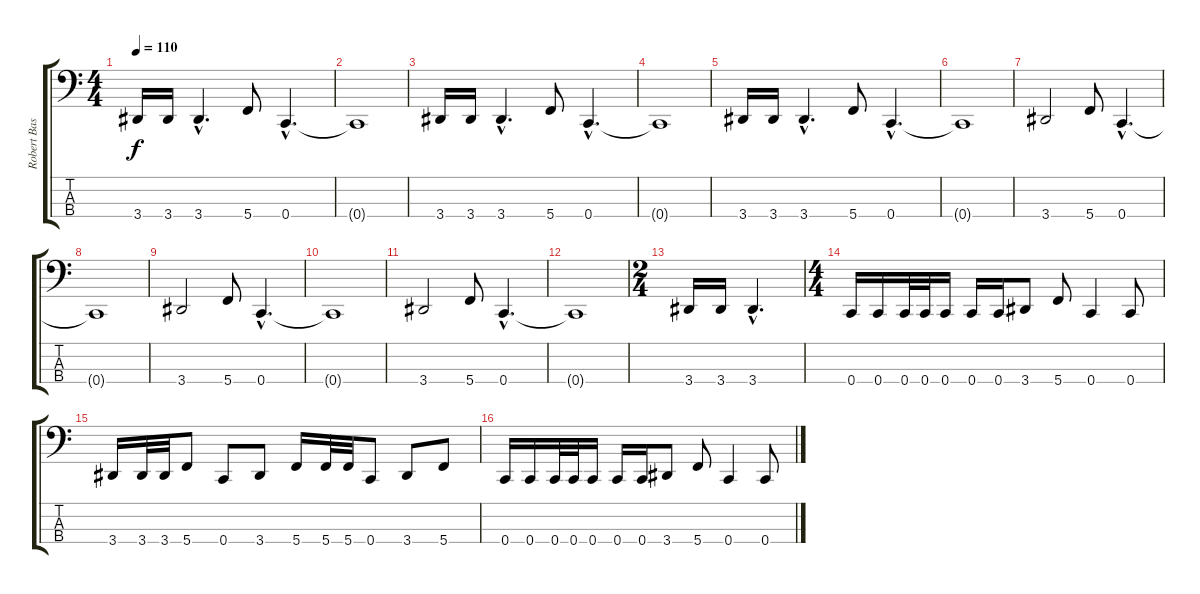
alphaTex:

\track ("Robert Bass" "Robert Bas") {instrument electricbassfinger}
\staff {score tabs}
\tuning (F2 C2 G1 C1) {hide}
\ts (4 4)
\tempo 110
\clef f4
\ks c
3.4.16{dy f} 3.4.16 3.4{hac}.4{d} 5.4.8 0.4{hac}.4{d} |
0.4{t}.1 |
3.4.16 3.4.16 3.4{hac}.4{d} 5.4.8 0.4{hac}.4{d} |
0.4{t}.1 |
3.4.16 3.4.16 3.4{hac}.4{d} 5.4.8 0.4{hac}.4{d} |
0.4{t}.1 |
3.4.2 5.4.8 0.4{hac}.4{d} |
0.4{t}.1 |
3.4.2 5.4.8 0.4{hac}.4{d} |
0.4{t}.1 |
3.4.2 5.4.8 0.4{hac}.4{d} |
0.4{t}.1 |
\ts (2 4)
3.4.16 3.4.16 3.4{hac}.4{d} |
\ts (4 4)
0.4.16 0.4.16 0.4.32 0.4.32 0.4.16 0.4.16 0.4.16 3.4.8 5.4.8 0.4.4 0.4.8 |
3.4.16 3.4.32 3.4.32 5.4.8 0.4.8 3.4.8 5.4.16 5.4.32 5.4.32 0.4.8 3.4.8 5.4.8 |
0.4.16 0.4.16 0.4.32 0.4.32 0.4.16 0.4.16 0.4.16 3.4.8 5.4.8 0.4.4 0.4.8
